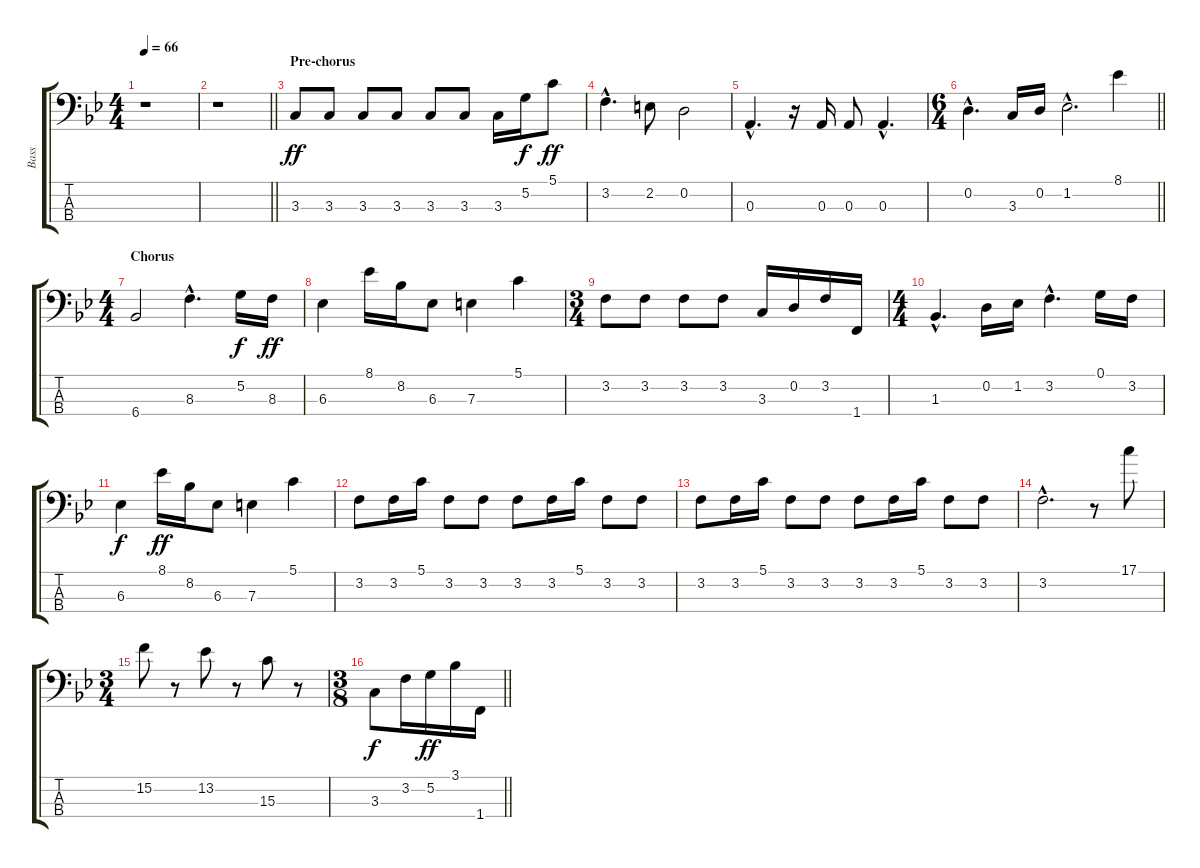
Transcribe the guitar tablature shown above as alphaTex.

\track ("Bass" "Bass") {instrument electricbassfinger}
\staff {score tabs}
\tuning (G2 D2 A1 E1) {hide}
\ts (4 4)
\tempo 66
\clef f4
\ks bb
r.1{dy ff} |
\barLineRight lightlight
r.1 |
\section ("" "Pre-chorus")
3.3.8 3.3.8 3.3.8 3.3.8 3.3.8 3.3.8 3.3.16 5.2.16{dy f} 5.1.8{dy ff} |
3.2{hac}.4{d} 2.2.8 0.2.2 |
0.3{hac}.4{d} r.16 0.3.16 0.3.8 0.3{hac}.4{d} |
\ts (6 4)
\barLineRight lightlight
0.2{hac}.4{d} 3.3.16 0.2.16 1.2{hac}.2{d} 8.1.4 |
\ts (4 4)
\section ("" "Chorus")
6.4.2 8.3{hac}.4{d} 5.2.16{dy f} 8.3.16{dy ff} |
6.3.4 8.1.16 8.2.16 6.3.8 7.3.4 5.1.4 |
\ts (3 4)
3.2.8 3.2.8 3.2.8 3.2.8 3.3.16 0.2.16 3.2.16 1.4.16 |
\ts (4 4)
1.3{hac}.4{d} 0.2.16 1.2.16 3.2{hac}.4{d} 0.1.16 3.2.16 |
6.3.4{dy f} 8.1.16{dy ff} 8.2.16 6.3.8 7.3.4 5.1.4 |
3.2.8 3.2.16 5.1.16 3.2.8 3.2.8 3.2.8 3.2.16 5.1.16 3.2.8 3.2.8 |
3.2.8 3.2.16 5.1.16 3.2.8 3.2.8 3.2.8 3.2.16 5.1.16 3.2.8 3.2.8 |
3.2{hac}.2{d} r.8 17.1.8 |
\ts (3 4)
15.2.8 r.8 13.2.8 r.8 15.3.8 r.8 |
\ts (3 8)
\barLineRight lightlight
3.3.8{dy f} 3.2.16 5.2.16{dy ff} 3.1.16 1.4.16
